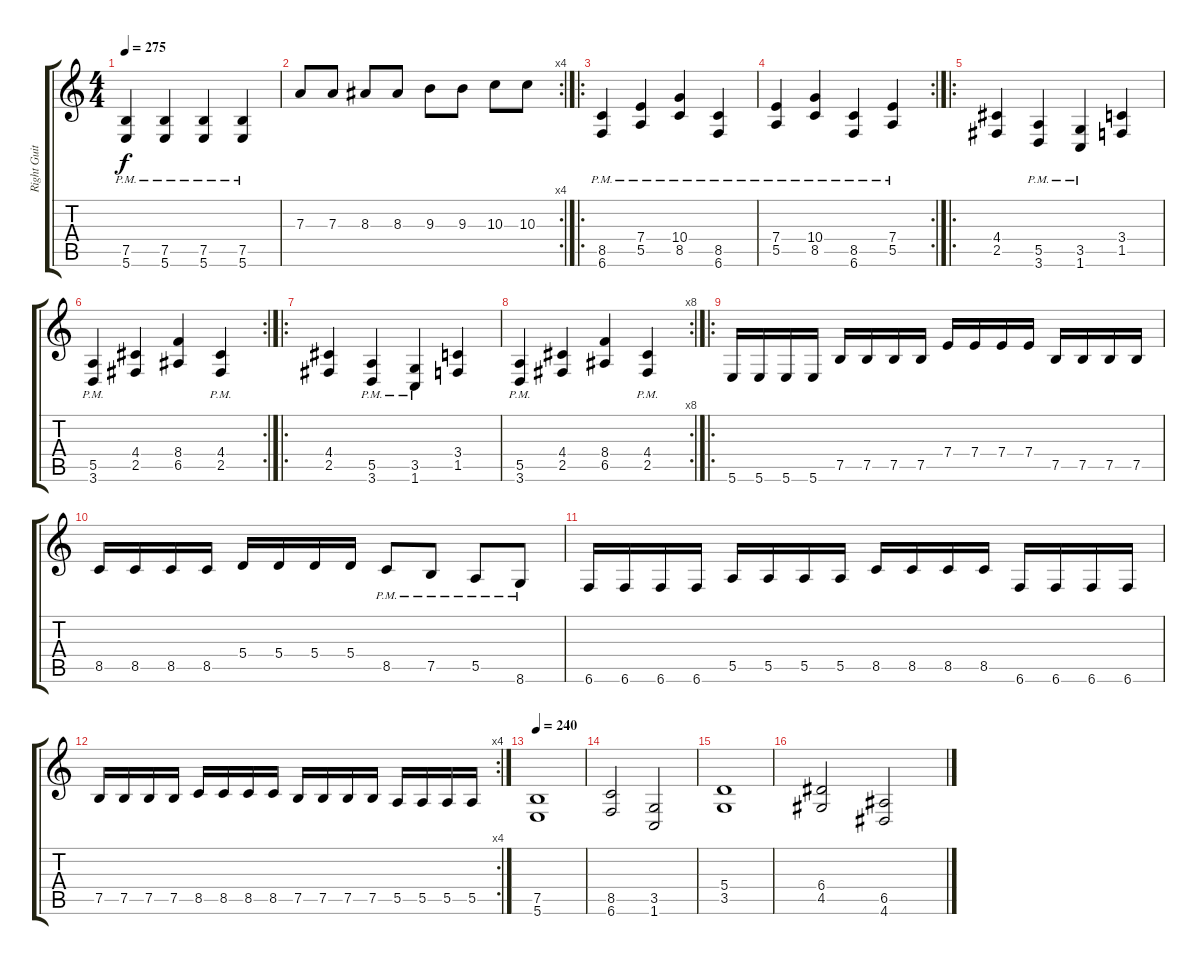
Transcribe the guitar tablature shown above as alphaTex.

\track ("Right Guitar" "Right Guit") {instrument distortionguitar}
\staff {score tabs}
\tuning (B3 Gb3 D3 A2 E2 B1) {hide}
\ts (4 4)
\tempo 275
\clef g2
\ks c
(7.5{pm} 5.6{pm}).4{dy f} (7.5{pm} 5.6{pm}).4 (7.5{pm} 5.6{pm}).4 (7.5{pm} 5.6{pm}).4 |
\rc 4
7.3.8 7.3.8 8.3.8 8.3.8 9.3.8 9.3.8 10.3.8 10.3.8 |
\ro
(8.5{pm} 6.6{pm}).4 (7.4{pm} 5.5{pm}).4 (10.4{pm} 8.5{pm}).4 (8.5{pm} 6.6{pm}).4 |
\rc 2
(7.4{pm} 5.5{pm}).4 (10.4{pm} 8.5{pm}).4 (8.5{pm} 6.6{pm}).4 (7.4{pm} 5.5{pm}).4 |
\ro
(4.4 2.5).4 (5.5{pm} 3.6{pm}).4 (3.5{pm} 1.6{pm}).4 (3.4 1.5).4 |
\rc 2
(5.5{pm} 3.6{pm}).4 (4.4 2.5).4 (8.4 6.5).4 (4.4{pm} 2.5{pm}).4 |
\ro
(4.4 2.5).4 (5.5{pm} 3.6{pm}).4 (3.5{pm} 1.6{pm}).4 (3.4 1.5).4 |
\rc 8
(5.5{pm} 3.6{pm}).4 (4.4 2.5).4 (8.4 6.5).4 (4.4{pm} 2.5{pm}).4 |
\ro
5.6.16 5.6.16 5.6.16 5.6.16 7.5.16 7.5.16 7.5.16 7.5.16 7.4.16 7.4.16 7.4.16 7.4.16 7.5.16 7.5.16 7.5.16 7.5.16 |
8.5.16 8.5.16 8.5.16 8.5.16 5.4.16 5.4.16 5.4.16 5.4.16 8.5{pm}.8 7.5{pm}.8 5.5{pm}.8 8.6{pm}.8 |
6.6.16 6.6.16 6.6.16 6.6.16 5.5.16 5.5.16 5.5.16 5.5.16 8.5.16 8.5.16 8.5.16 8.5.16 6.6.16 6.6.16 6.6.16 6.6.16 |
\rc 4
7.5.16 7.5.16 7.5.16 7.5.16 8.5.16 8.5.16 8.5.16 8.5.16 7.5.16 7.5.16 7.5.16 7.5.16 5.5.16 5.5.16 5.5.16 5.5.16 |
\tempo 240
(7.5 5.6).1 |
(8.5 6.6).2 (3.5 1.6).2 |
(5.4 3.5).1 |
(6.4 4.5).2 (6.5 4.6).2
